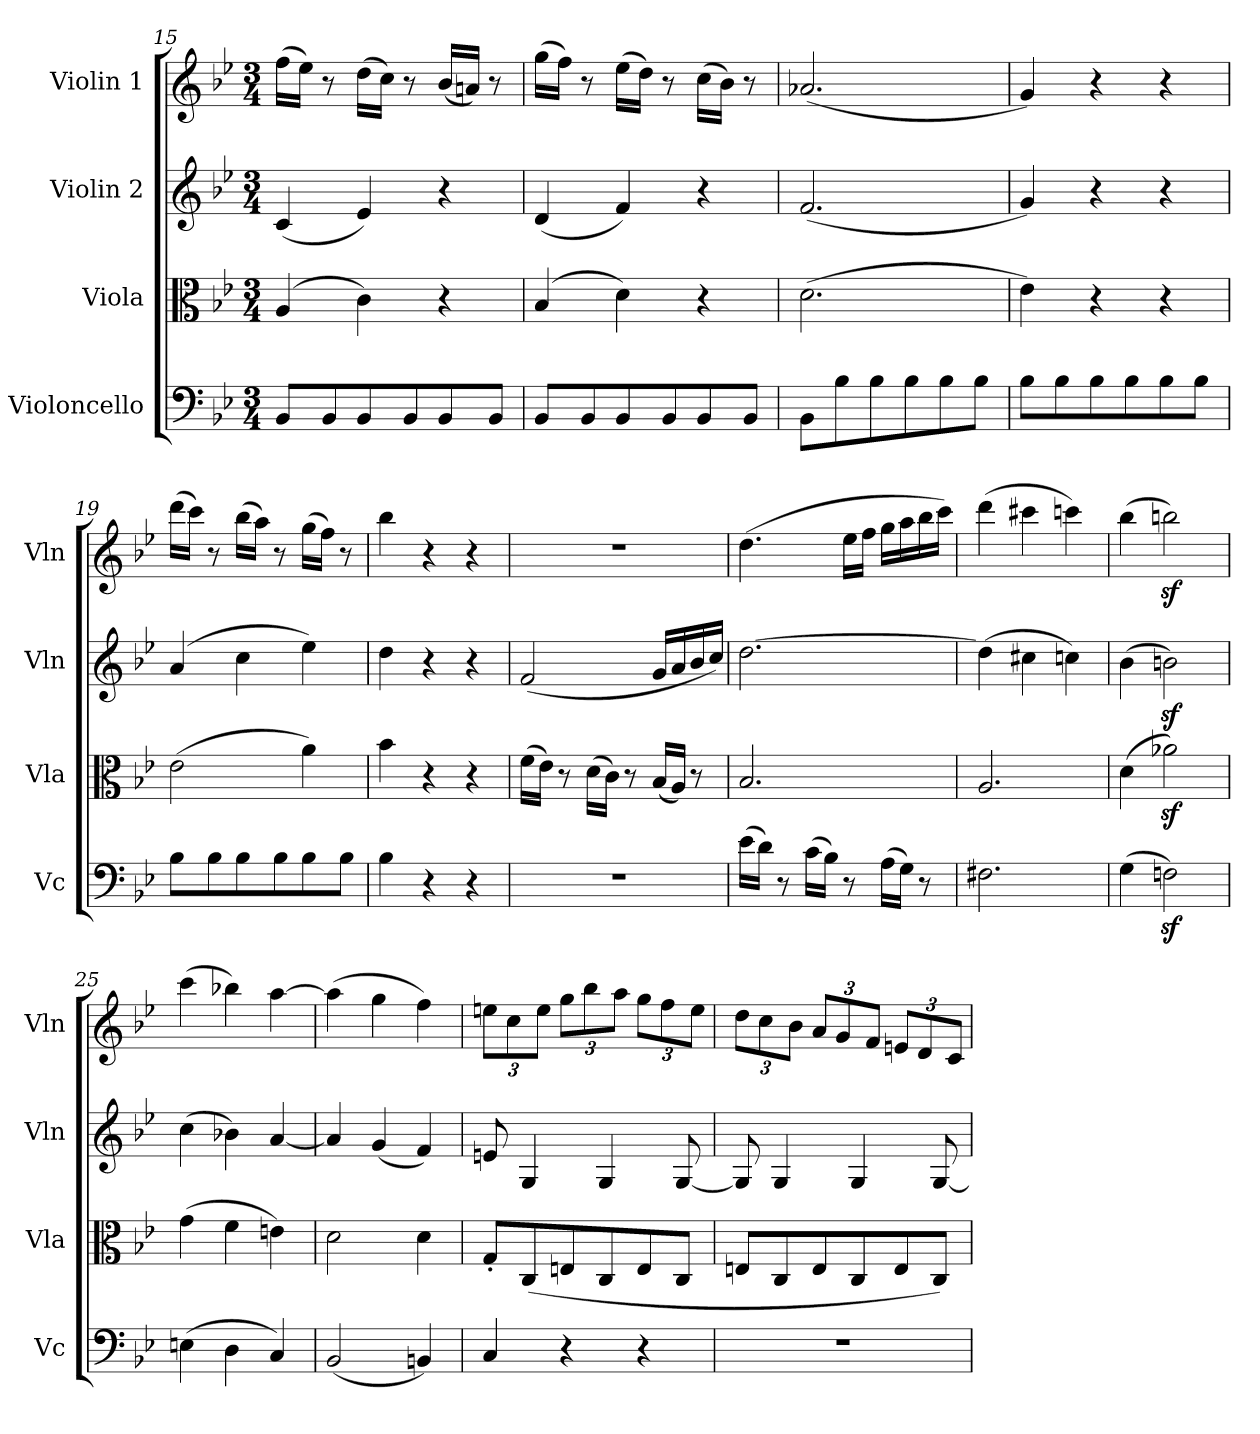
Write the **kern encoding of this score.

**kern	**dynam	**kern	**dynam	**kern	**dynam	**kern	**dynam
*part4	*part4	*part3	*part3	*part2	*part2	*part1	*part1
*staff4	*staff4	*staff3	*staff3	*staff2	*staff2	*staff1	*staff1
*I"Violoncello	*	*I"Viola	*	*I"Violin 2	*	*I"Violin 1	*
*I'Vc	*	*I'Vla	*	*I'Vln	*	*I'Vln	*
*clefF4	*	*clefC3	*	*clefG2	*	*clefG2	*
*k[b-e-]	*	*k[b-e-]	*	*k[b-e-]	*	*k[b-e-]	*
*M3/4	*	*M3/4	*	*M3/4	*	*M3/4	*
=15	=15	=15	=15	=15	=15	=15	=15
8BB-/L	.	(>4A/	.	(<4c/	.	(>16ff\LL	.
.	.	.	.	.	.	16ee-\JJ)	.
8BB-/	.	.	.	.	.	8r	.
8BB-/	.	4c\)	.	4e-/)	.	(>16dd\LL	.
.	.	.	.	.	.	16cc\JJ)	.
8BB-/	.	.	.	.	.	8r	.
8BB-/	.	4r	.	4r	.	(<16b-/LL	.
.	.	.	.	.	.	16an/JJ)	.
8BB-/J	.	.	.	.	.	8r	.
=16	=16	=16	=16	=16	=16	=16	=16
8BB-/L	.	(>4B-/	.	(<4d/	.	(>16gg\LL	.
.	.	.	.	.	.	16ff\JJ)	.
8BB-/	.	.	.	.	.	8r	.
8BB-/	.	4d\)	.	4f/)	.	(>16ee-\LL	.
.	.	.	.	.	.	16dd\JJ)	.
8BB-/	.	.	.	.	.	8r	.
8BB-/	.	4r	.	4r	.	(>16cc\LL	.
.	.	.	.	.	.	16b-\JJ)	.
8BB-/J	.	.	.	.	.	8r	.
=17	=17	=17	=17	=17	=17	=17	=17
8BB-\L	.	(>2.d\	.	(<2.f/	.	(<2.a-X/	.
8B-\	.	.	.	.	.	.	.
8B-\	.	.	.	.	.	.	.
8B-\	.	.	.	.	.	.	.
8B-\	.	.	.	.	.	.	.
8B-\J	.	.	.	.	.	.	.
=18	=18	=18	=18	=18	=18	=18	=18
8B-\L	.	4e-\)	.	4g/)	.	4g/)	.
8B-\	.	.	.	.	.	.	.
8B-\	.	4r	.	4r	.	4r	.
8B-\	.	.	.	.	.	.	.
8B-\	.	4r	.	4r	.	4r	.
8B-\J	.	.	.	.	.	.	.
!!LO:LB:g=z
=19	=19	=19	=19	=19	=19	=19	=19
8B-\L	.	(>2e-\	.	(>4a/	.	(>16ddd\LL	.
.	.	.	.	.	.	16ccc\JJ)	.
8B-\	.	.	.	.	.	8r	.
8B-\	.	.	.	4cc\	.	(>16bb-\LL	.
.	.	.	.	.	.	16aa\JJ)	.
8B-\	.	.	.	.	.	8r	.
8B-\	.	4a\)	.	4ee-\)	.	(>16gg\LL	.
.	.	.	.	.	.	16ff\JJ)	.
8B-\J	.	.	.	.	.	8r	.
=20	=20	=20	=20	=20	=20	=20	=20
4B-\	.	4b-\	.	4dd\	.	4bb-\	.
4r	.	4r	.	4r	.	4r	.
4r	.	4r	.	4r	.	4r	.
=21	=21	=21	=21	=21	=21	=21	=21
!	!	!	!LO:DY:b	!	!LO:DY:b	!	!
2.r	.	(>16f\LL	other-dynamics	(<2f/	other-dynamics	2.r	.
.	.	16e-\JJ)	.	.	.	.	.
.	.	8r	.	.	.	.	.
.	.	(>16d\LL	.	.	.	.	.
.	.	16c\JJ)	.	.	.	.	.
.	.	8r	.	.	.	.	.
.	.	(<16B-/LL	.	16g/LL	.	.	.
.	.	16A/JJ)	.	16a/	.	.	.
.	.	8r	.	16b-/	.	.	.
.	.	.	.	16cc/JJ)	.	.	.
=22	=22	=22	=22	=22	=22	=22	=22
!	!LO:DY:b	!	!	!	!	!	!LO:DY:b
(>16e-\LL	other-dynamics	2.B-/	.	[2.dd\	.	(>4.dd\	other-dynamics
16d\JJ)	.	.	.	.	.	.	.
8r	.	.	.	.	.	.	.
(>16c\LL	.	.	.	.	.	.	.
16B-\JJ)	.	.	.	.	.	.	.
8r	.	.	.	.	.	16ee-\LL	.
.	.	.	.	.	.	16ff\JJ	.
(>16A\LL	.	.	.	.	.	16gg\LL	.
16G\JJ)	.	.	.	.	.	16aa\	.
8r	.	.	.	.	.	16bb-\	.
.	.	.	.	.	.	16ccc\JJ)	.
=23	=23	=23	=23	=23	=23	=23	=23
2.F#X\	.	2.A/	.	(>4dd\]	.	(>4ddd\	.
.	.	.	.	4cc#X\	.	4ccc#X\	.
.	.	.	.	4ccn\)	.	4cccn\)	.
=24	=24	=24	=24	=24	=24	=24	=24
(>4G\	.	(>4d\	.	(>4b-\	.	(>4bb-\	.
2Fnz<\)	.	2a-Xz<\)	.	2bnz<\)	.	2bbnz<\)	.
=25	=25	=25	=25	=25	=25	=25	=25
(>4En\	.	(>4g\	.	(>4cc\	.	(>4ccc\	.
4D\	.	4f\	.	4b-X\)	.	4bb-X\)	.
4C/)	.	4en\)	.	[4a/	.	[4aa\	.
=26	=26	=26	=26	=26	=26	=26	=26
(<2BB-/	.	2d\	.	4a/]	.	(>4aa\]	.
.	.	.	.	(<4g/	.	4gg\	.
4BBn/)	.	4d\	.	4f/)	.	4ff\)	.
=27	=27	=27	=27	=27	=27	=27	=27
*	*	*	*	*	*	*Xbrackettup	*
4C/	.	8G'/L	.	8en/	.	12een\L	.
.	.	.	.	.	.	12cc\	.
.	.	(>8C/	.	4G/	.	.	.
.	.	.	.	.	.	12ee\J	.
4r	.	8En/	.	.	.	12gg\L	.
.	.	.	.	.	.	12bb-\	.
.	.	8C/	.	4G/	.	.	.
.	.	.	.	.	.	12aa\J	.
4r	.	8E/	.	.	.	12gg\L	.
.	.	.	.	.	.	12ff\	.
.	.	8C/J	.	[8G/	.	.	.
.	.	.	.	.	.	12ee\J	.
!!LO:LB:g=z
=28	=28	=28	=28	=28	=28	=28	=28
2.r	.	8En/L	.	8G/]	.	12dd\L	.
.	.	.	.	.	.	12cc\	.
.	.	8C/	.	4G/	.	.	.
.	.	.	.	.	.	12b-\J	.
.	.	8E/	.	.	.	12a/L	.
.	.	.	.	.	.	12g/	.
.	.	8C/	.	4G/	.	.	.
.	.	.	.	.	.	12f/J	.
.	.	8E/	.	.	.	12en/L	.
.	.	.	.	.	.	12d/	.
.	.	8C/J)	.	[8G/	.	.	.
.	.	.	.	.	.	12c/J	.
=	=	=	=	=	=	=	=
*-	*-	*-	*-	*-	*-	*-	*-
